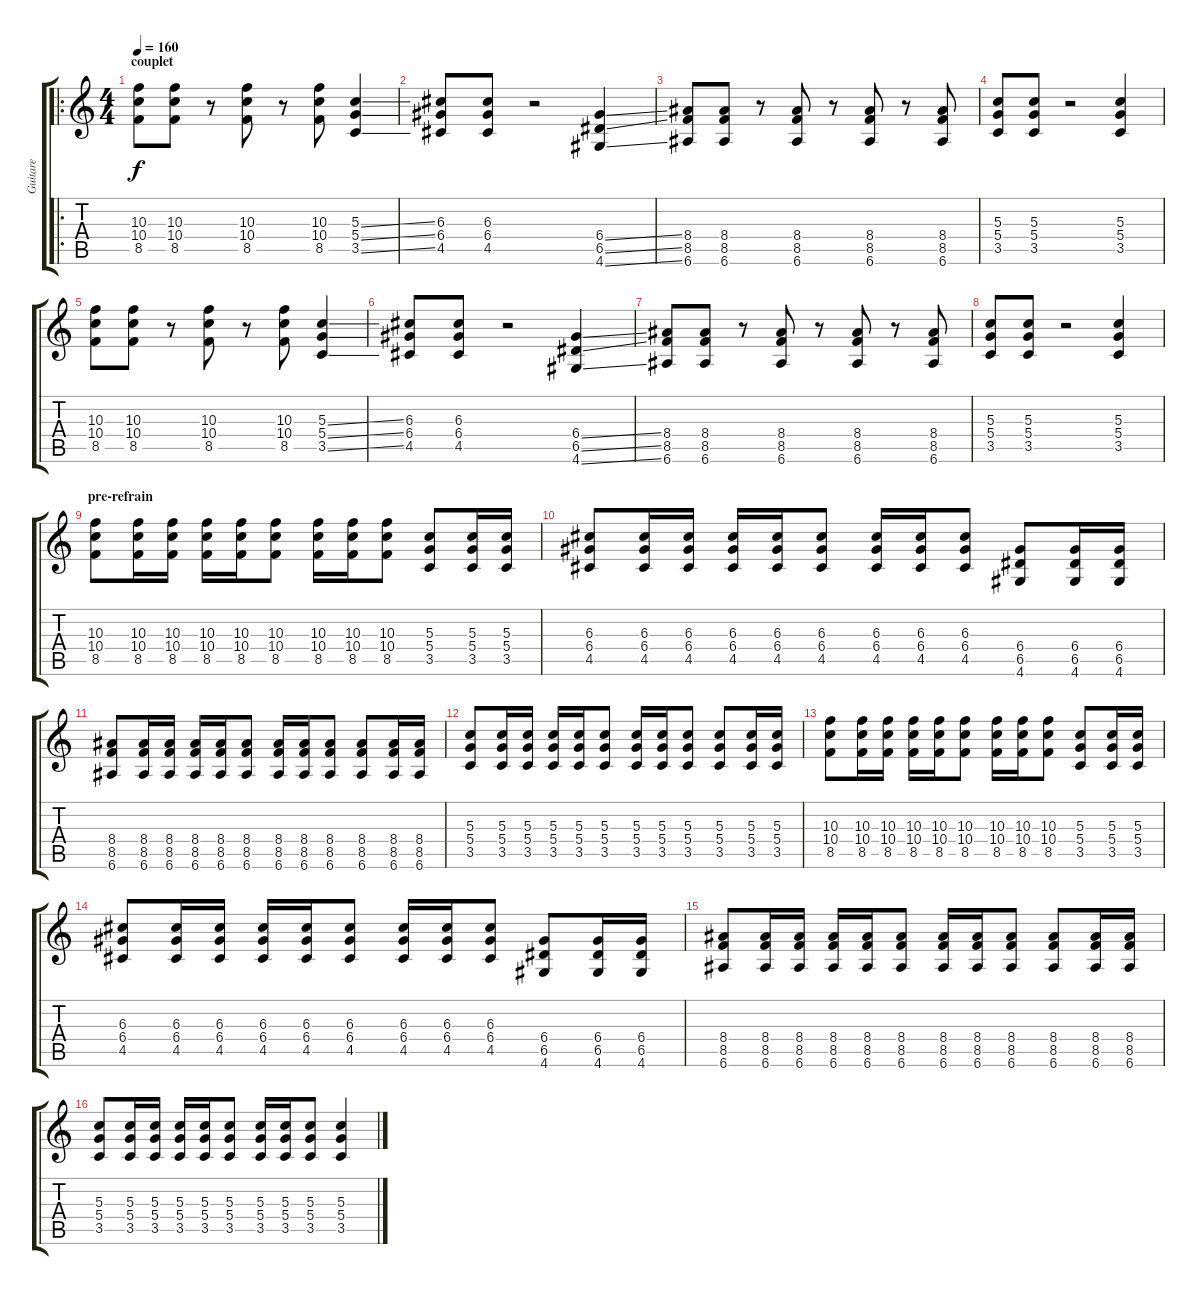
\track ("Guitare" "Guitare") {instrument distortionguitar}
\staff {score tabs}
\tuning (E4 B3 G3 D3 A2 E2) {hide}
\ro
\ts (4 4)
\section ("" "couplet")
\tempo 160
\clef g2
\ks c
(10.3 10.4 8.5).8{dy f instrument distortionguitar} (10.3 10.4 8.5).8 r.8 (10.3 10.4 8.5).8 r.8 (10.3 10.4 8.5).8 (5.3{ss} 5.4{ss} 3.5{ss}).4 |
(6.3 6.4 4.5).8 (6.3 6.4 4.5).8 r.2 (6.4{ss} 6.5{ss} 4.6{ss}).4 |
(8.4 8.5 6.6).8 (8.4 8.5 6.6).8 r.8 (8.4 8.5 6.6).8 r.8 (8.4 8.5 6.6).8 r.8 (8.4 8.5 6.6).8 |
(5.3 5.4 3.5).8 (5.3 5.4 3.5).8 r.2 (5.3 5.4 3.5).4 |
(10.3 10.4 8.5).8 (10.3 10.4 8.5).8 r.8 (10.3 10.4 8.5).8 r.8 (10.3 10.4 8.5).8 (5.3{ss} 5.4{ss} 3.5{ss}).4 |
(6.3 6.4 4.5).8 (6.3 6.4 4.5).8 r.2 (6.4{ss} 6.5{ss} 4.6{ss}).4 |
(8.4 8.5 6.6).8 (8.4 8.5 6.6).8 r.8 (8.4 8.5 6.6).8 r.8 (8.4 8.5 6.6).8 r.8 (8.4 8.5 6.6).8 |
(5.3 5.4 3.5).8 (5.3 5.4 3.5).8 r.2 (5.3 5.4 3.5).4 |
\section ("" "pre-refrain")
(10.3 10.4 8.5).8 (10.3 10.4 8.5).16 (10.3 10.4 8.5).16 (10.3 10.4 8.5).16 (10.3 10.4 8.5).16 (10.3 10.4 8.5).8 (10.3 10.4 8.5).16 (10.3 10.4 8.5).16 (10.3 10.4 8.5).8 (5.3 5.4 3.5).8 (5.3 5.4 3.5).16 (5.3 5.4 3.5).16 |
(6.3 6.4 4.5).8 (6.3 6.4 4.5).16 (6.3 6.4 4.5).16 (6.3 6.4 4.5).16 (6.3 6.4 4.5).16 (6.3 6.4 4.5).8 (6.3 6.4 4.5).16 (6.3 6.4 4.5).16 (6.3 6.4 4.5).8 (6.4 6.5 4.6).8 (6.4 6.5 4.6).16 (6.4 6.5 4.6).16 |
(8.4 8.5 6.6).8 (8.4 8.5 6.6).16 (8.4 8.5 6.6).16 (8.4 8.5 6.6).16 (8.4 8.5 6.6).16 (8.4 8.5 6.6).8 (8.4 8.5 6.6).16 (8.4 8.5 6.6).16 (8.4 8.5 6.6).8 (8.4 8.5 6.6).8 (8.4 8.5 6.6).16 (8.4 8.5 6.6).16 |
(5.3 5.4 3.5).8 (5.3 5.4 3.5).16 (5.3 5.4 3.5).16 (5.3 5.4 3.5).16 (5.3 5.4 3.5).16 (5.3 5.4 3.5).8 (5.3 5.4 3.5).16 (5.3 5.4 3.5).16 (5.3 5.4 3.5).8 (5.3 5.4 3.5).8 (5.3 5.4 3.5).16 (5.3 5.4 3.5).16 |
(10.3 10.4 8.5).8 (10.3 10.4 8.5).16 (10.3 10.4 8.5).16 (10.3 10.4 8.5).16 (10.3 10.4 8.5).16 (10.3 10.4 8.5).8 (10.3 10.4 8.5).16 (10.3 10.4 8.5).16 (10.3 10.4 8.5).8 (5.3 5.4 3.5).8 (5.3 5.4 3.5).16 (5.3 5.4 3.5).16 |
(6.3 6.4 4.5).8 (6.3 6.4 4.5).16 (6.3 6.4 4.5).16 (6.3 6.4 4.5).16 (6.3 6.4 4.5).16 (6.3 6.4 4.5).8 (6.3 6.4 4.5).16 (6.3 6.4 4.5).16 (6.3 6.4 4.5).8 (6.4 6.5 4.6).8 (6.4 6.5 4.6).16 (6.4 6.5 4.6).16 |
(8.4 8.5 6.6).8 (8.4 8.5 6.6).16 (8.4 8.5 6.6).16 (8.4 8.5 6.6).16 (8.4 8.5 6.6).16 (8.4 8.5 6.6).8 (8.4 8.5 6.6).16 (8.4 8.5 6.6).16 (8.4 8.5 6.6).8 (8.4 8.5 6.6).8 (8.4 8.5 6.6).16 (8.4 8.5 6.6).16 |
(5.3 5.4 3.5).8 (5.3 5.4 3.5).16 (5.3 5.4 3.5).16 (5.3 5.4 3.5).16 (5.3 5.4 3.5).16 (5.3 5.4 3.5).8 (5.3 5.4 3.5).16 (5.3 5.4 3.5).16 (5.3 5.4 3.5).8 (5.3 5.4 3.5).4
